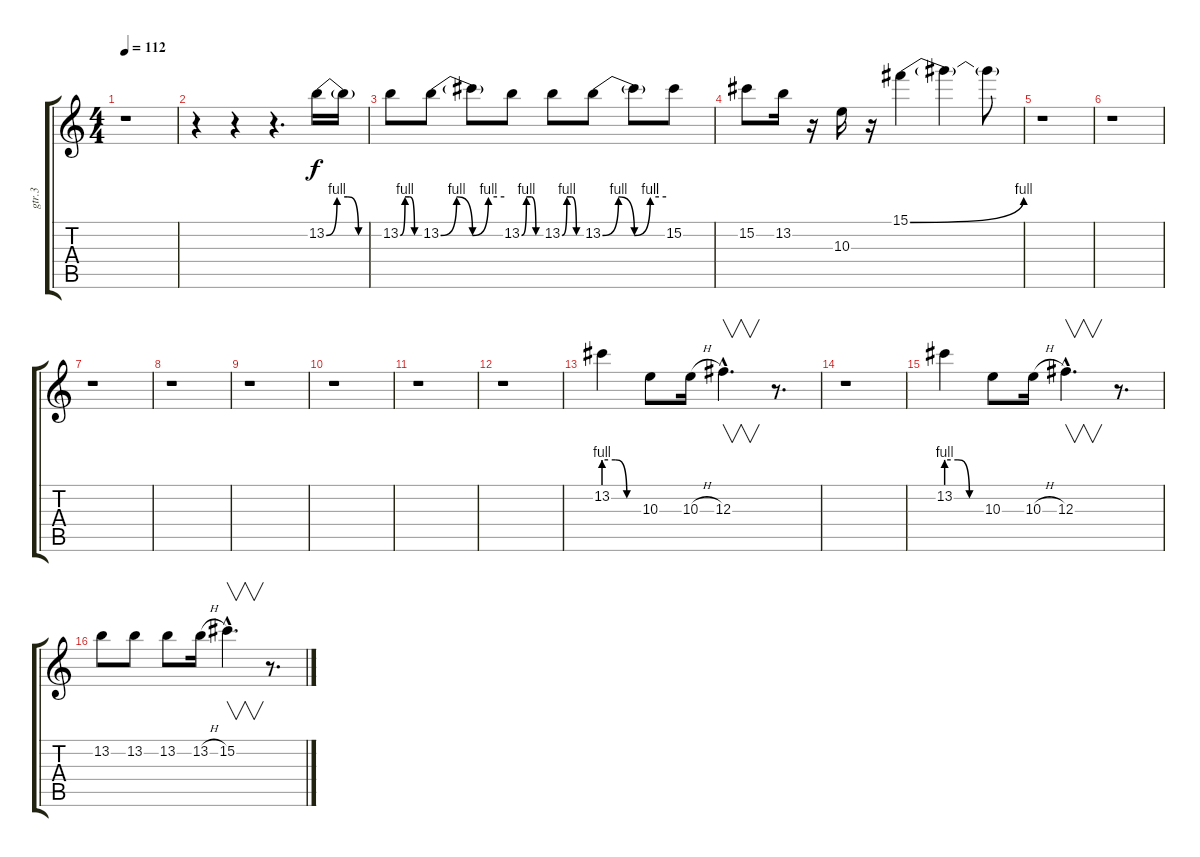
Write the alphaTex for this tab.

\track ("gtr.3" "gtr.3") {instrument overdrivenguitar}
\staff {score tabs}
\tuning (Eb4 Bb3 Gb3 Db3 Ab2 Eb2) {hide}
\ts (4 4)
\tempo 112
\clef g2
\ks c
r.1{dy f} |
r.4 r.4 r.4{d} 13.2{be (custom 0 0 15 4 30 4 45 0 60 0)}.16 13.2{t}.16 |
13.2{be (custom 0 0 15 4 30 4 45 0 60 0)}.8 13.2{be (custom 0 0 15 4 30 0 45 4 60 4)}.8 13.2{t}.8 13.2{be (custom 0 0 15 4 30 4 45 0 60 0)}.8 13.2{be (custom 0 0 15 4 30 4 45 0 60 0)}.8 13.2{be (custom 0 0 15 4 30 0 45 4 60 4)}.8 13.2{t}.8 15.2.8 |
15.2.8 13.2.16 r.16 10.3.16 r.16 15.1{be (bend 0 0 60 4)}.4 15.1{t}.4 15.1{t}.8 |
r.1 |
r.1 |
r.1 |
r.1 |
r.1 |
r.1 |
r.1 |
r.1 |
13.2{be (custom 0 4 20 4 40 0 60 0)}.4 10.3.8 10.3{h}.16 12.3{hac}.4{v d} r.8{d} |
r.1 |
13.2{be (custom 0 4 20 4 40 0 60 0)}.4 10.3.8 10.3{h}.16 12.3{hac}.4{v d} r.8{d} |
13.2.8 13.2.8 13.2.8 13.2{h}.16 15.2{hac}.4{v d} r.8{d}
